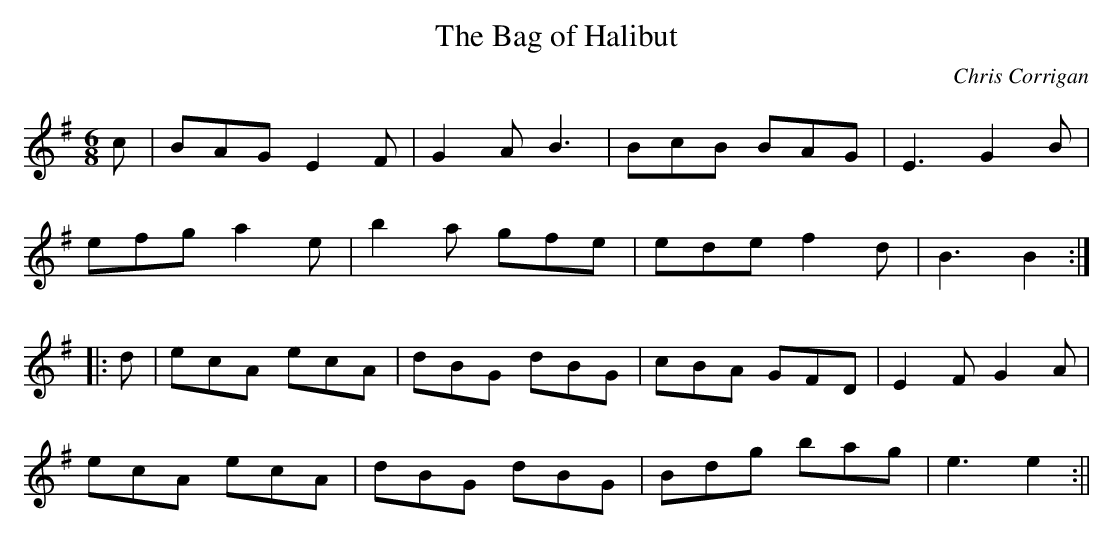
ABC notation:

X:1
T:Bag of Halibut, The
C:Chris Corrigan
M:6/8
L:1/8
K:G
c|BAG E2F|G2A B3|BcB BAG|E3 G2B|!
efg a2e|b2a gfe|ede f2d|B3 B2:|!
|:d|ecA ecA|dBG dBG|cBA GFD|E2F G2A|!
ecA ecA|dBG dBG|Bdg bag|e3 e2:||!
